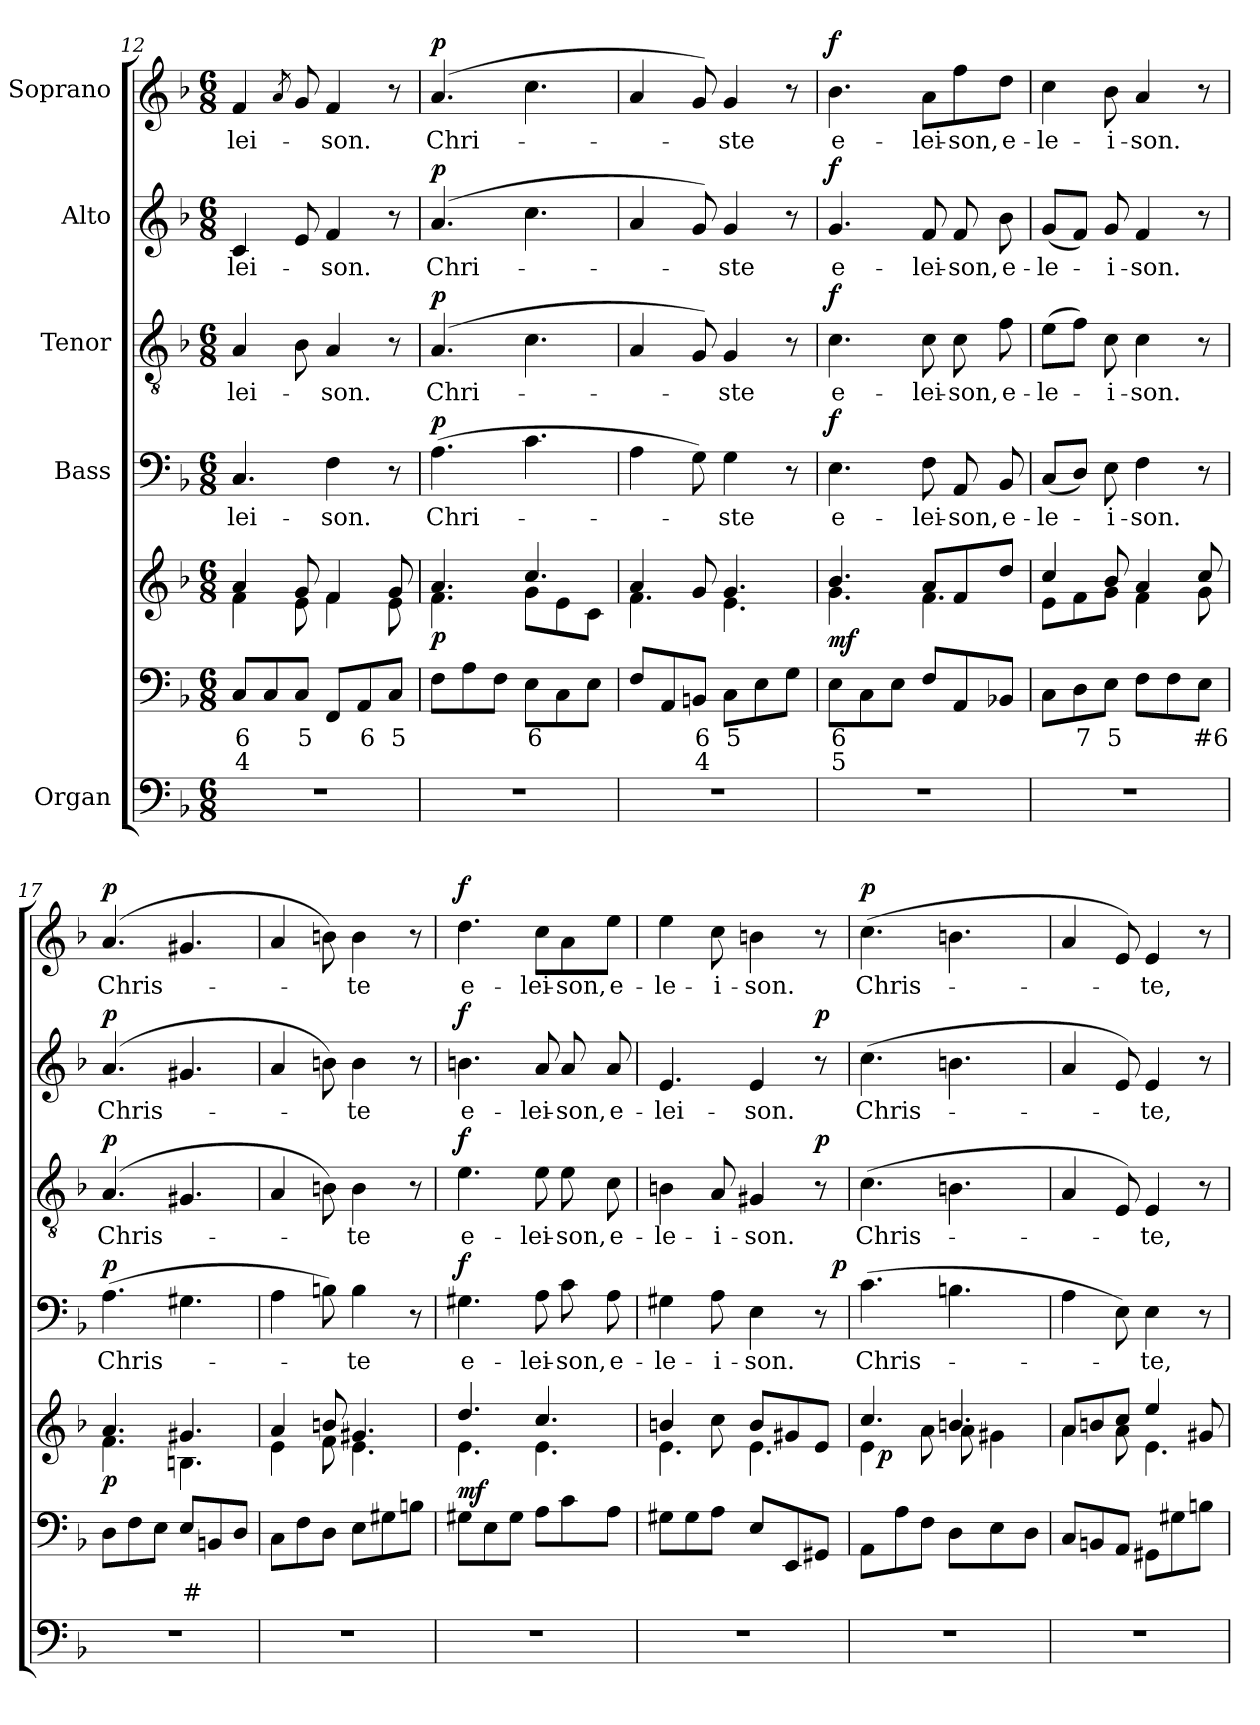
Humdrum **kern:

**kern	**kern	**text	**text	**kern	**dynam	**kern	**text	**dynam	**kern	**text	**dynam	**kern	**text	**dynam	**kern	**text	**dynam
*part5	*part5	*part5	*part5	*part5	*part5	*part4	*part4	*part4	*part3	*part3	*part3	*part2	*part2	*part2	*part1	*part1	*part1
*staff7	*staff6	*staff6	*staff6	*staff5	*staff5/6/7	*staff4	*staff4	*staff4	*staff3	*staff3	*staff3	*staff2	*staff2	*staff2	*staff1	*staff1	*staff1
*I"Organ	*	*	*	*	*	*I"Bass	*	*	*I"Tenor	*	*	*I"Alto	*	*	*I"Soprano	*	*
*clefF4	*clefF4	*	*	*clefG2	*	*clefF4	*	*	*clefGv2	*	*	*clefG2	*	*	*clefG2	*	*
*k[b-]	*k[b-]	*	*	*k[b-]	*	*k[b-]	*	*	*k[b-]	*	*	*k[b-]	*	*	*k[b-]	*	*
*M6/8	*M6/8	*	*	*M6/8	*	*M6/8	*	*	*M6/8	*	*	*M6/8	*	*	*M6/8	*	*
=12	=12	=12	=12	=12	=12	=12	=12	=12	=12	=12	=12	=12	=12	=12	=12	=12	=12
!	!	!LO:LY:b	!LO:LY:b	!	!	!	!LO:LY:b	!	!	!LO:LY:b	!	!	!LO:LY:b	!	!	!LO:LY:b	!
*	*	*	*	*^	*	*	*	*	*	*	*	*	*	*	*	*	*
2.r	8C/L	6	4	4a/	4f\	.	4.C/	-lei-	.	4A/	-lei-	.	4c/	-lei-	.	4f/	-lei-	.
.	8C/	.	.	.	.	.	.	.	.	.	.	.	.	.	.	.	.	.
.	.	.	.	.	.	.	.	.	.	.	.	.	.	.	.	8qa/	.	.
!	!	!LO:LY:b	!	!	!	!	!	!	!	!	!	!	!	!	!	!	!	!
.	8C/J	5	.	8g/	8e\	.	.	.	.	8B-\	.	.	8e/	.	.	8g/	.	.
!	!	!	!	!	!	!	!	!LO:LY:b	!	!	!LO:LY:b	!	!	!LO:LY:b	!	!	!LO:LY:b	!
.	8FF/L	.	.	4f/	4f\	.	4F\	-son.	.	4A/	-son.	.	4f/	-son.	.	4f/	-son.	.
!	!	!LO:LY:b	!	!	!	!	!	!	!	!	!	!	!	!	!	!	!	!
.	8AA/	6	.	.	.	.	.	.	.	.	.	.	.	.	.	.	.	.
!	!	!LO:LY:b	!	!	!	!	!	!	!	!	!	!	!	!	!	!	!	!
.	8C/J	5	.	8g/	8e\	.	8r	.	.	8r	.	.	8r	.	.	8r	.	.
=13	=13	=13	=13	=13	=13	=13	=13	=13	=13	=13	=13	=13	=13	=13	=13	=13	=13	=13
!	!	!	!	!	!	!LO:DY:b	!	!LO:LY:b	!LO:DY:a	!	!LO:LY:b	!LO:DY:a	!	!LO:LY:b	!LO:DY:a	!	!LO:LY:b	!LO:DY:a
2.r	8F\L	.	.	4.a/	4.f\	p	(4.A\	Chri-	p	(4.A/	Chri-	p	(4.a/	Chri-	p	(4.a/	Chri-	p
.	8A\	.	.	.	.	.	.	.	.	.	.	.	.	.	.	.	.	.
.	8F\J	.	.	.	.	.	.	.	.	.	.	.	.	.	.	.	.	.
!	!	!LO:LY:b	!	!	!	!	!	!	!	!	!	!	!	!	!	!	!	!
.	8E\L	6	.	4.cc/	8g\L	.	4.c\	.	.	4.c\	.	.	4.cc\	.	.	4.cc\	.	.
.	8C\	.	.	.	8e\	.	.	.	.	.	.	.	.	.	.	.	.	.
.	8E\J	.	.	.	8c\J	.	.	.	.	.	.	.	.	.	.	.	.	.
=14	=14	=14	=14	=14	=14	=14	=14	=14	=14	=14	=14	=14	=14	=14	=14	=14	=14	=14
2.r	8F/L	.	.	4a/	4.f\	.	4A\	.	.	4A/	.	.	4a/	.	.	4a/	.	.
.	8AA/	.	.	.	.	.	.	.	.	.	.	.	.	.	.	.	.	.
!	!	!LO:LY:b	!LO:LY:b	!	!	!	!	!	!	!	!	!	!	!	!	!	!	!
.	8BBn/J	6	4	8g/	.	.	8G\)	.	.	8G/)	.	.	8g/)	.	.	8g/)	.	.
!	!	!LO:LY:b	!	!	!	!	!	!LO:LY:b	!	!	!LO:LY:b	!	!	!LO:LY:b	!	!	!LO:LY:b	!
.	8C\L	5	.	4.g/	4.e\	.	4G\	-ste	.	4G/	-ste	.	4g/	-ste	.	4g/	-ste	.
.	8E\	.	.	.	.	.	.	.	.	.	.	.	.	.	.	.	.	.
.	8G\J	.	.	.	.	.	8r	.	.	8r	.	.	8r	.	.	8r	.	.
!!LO:PB:g=z
=15	=15	=15	=15	=15	=15	=15	=15	=15	=15	=15	=15	=15	=15	=15	=15	=15	=15	=15
!	!	!LO:LY:b	!LO:LY:b	!	!	!LO:DY:b	!	!LO:LY:b	!LO:DY:a	!	!LO:LY:b	!LO:DY:a	!	!LO:LY:b	!LO:DY:a	!	!LO:LY:b	!LO:DY:a
2.r	8E\L	6	5	4.b-/	4.g\	mf	4.E\	e-	f	4.c\	e-	f	4.g/	e-	f	4.b-\	e-	f
.	8C\	.	.	.	.	.	.	.	.	.	.	.	.	.	.	.	.	.
.	8E\J	.	.	.	.	.	.	.	.	.	.	.	.	.	.	.	.	.
!	!	!	!	!	!	!	!	!LO:LY:b	!	!	!LO:LY:b	!	!	!LO:LY:b	!	!	!LO:LY:b	!
.	8F/L	.	.	8a/L	4.f\	.	8F\	-lei-	.	8c\	-lei-	.	8f/	-lei-	.	8a\L	-lei-	.
!	!	!	!	!	!	!	!	!LO:LY:b	!	!	!LO:LY:b	!	!	!LO:LY:b	!	!	!LO:LY:b	!
.	8AA/	.	.	8f/	.	.	8AA/	-son,	.	8c\	-son,	.	8f/	-son,	.	8ff\	-son,	.
!	!	!	!	!	!	!	!	!LO:LY:b	!	!	!LO:LY:b	!	!	!LO:LY:b	!	!	!LO:LY:b	!
.	8BB-X/J	.	.	8dd/J	.	.	8BB-/	e-	.	8f\	e-	.	8b-\	e-	.	8dd\J	e-	.
=16	=16	=16	=16	=16	=16	=16	=16	=16	=16	=16	=16	=16	=16	=16	=16	=16	=16	=16
!	!	!	!	!	!	!	!	!LO:LY:b	!	!	!LO:LY:b	!	!	!LO:LY:b	!	!	!LO:LY:b	!
2.r	8C\L	.	.	4cc/	8e\L	.	(8C/L	-le-	.	(8e\L	-le-	.	(8g/L	-le-	.	4cc\	-le-	.
!	!	!LO:LY:b	!	!	!	!	!	!	!	!	!	!	!	!	!	!	!	!
.	8D\	7	.	.	8f\	.	8D/J)	.	.	8f\J)	.	.	8f/J)	.	.	.	.	.
!	!	!LO:LY:b	!	!	!	!	!	!LO:LY:b	!	!	!LO:LY:b	!	!	!LO:LY:b	!	!	!LO:LY:b	!
.	8E\J	5	.	8b-/	8g\J	.	8E\	-i-	.	8c\	-i-	.	8g/	-i-	.	8b-\	-i-	.
!	!	!	!	!	!	!	!	!LO:LY:b	!	!	!LO:LY:b	!	!	!LO:LY:b	!	!	!LO:LY:b	!
.	8F\L	.	.	4a/	4f\	.	4F\	-son.	.	4c\	-son.	.	4f/	-son.	.	4a/	-son.	.
.	8F\	.	.	.	.	.	.	.	.	.	.	.	.	.	.	.	.	.
!	!	!LO:LY:b	!	!	!	!	!	!	!	!	!	!	!	!	!	!	!	!
.	8E\J	#6	.	8cc/	8g\	.	8r	.	.	8r	.	.	8r	.	.	8r	.	.
=17	=17	=17	=17	=17	=17	=17	=17	=17	=17	=17	=17	=17	=17	=17	=17	=17	=17	=17
!	!	!	!	!	!	!LO:DY:b	!	!LO:LY:b	!LO:DY:a	!	!LO:LY:b	!LO:DY:a	!	!LO:LY:b	!LO:DY:a	!	!LO:LY:b	!LO:DY:a
2.r	8D\L	.	.	4.a/	4.f\	p	(4.A\	Chris-	p	(4.A/	Chris-	p	(4.a/	Chris-	p	(4.a/	Chris-	p
.	8F\	.	.	.	.	.	.	.	.	.	.	.	.	.	.	.	.	.
.	8E\J	.	.	.	.	.	.	.	.	.	.	.	.	.	.	.	.	.
!	!	!LO:LY:b	!	!	!	!	!	!	!	!	!	!	!	!	!	!	!	!
.	8E/L	#	.	4.g#X/	4.Bn\	.	4.G#X\	.	.	4.G#X/	.	.	4.g#X/	.	.	4.g#X/	.	.
.	8BBn/	.	.	.	.	.	.	.	.	.	.	.	.	.	.	.	.	.
.	8D/J	.	.	.	.	.	.	.	.	.	.	.	.	.	.	.	.	.
=18	=18	=18	=18	=18	=18	=18	=18	=18	=18	=18	=18	=18	=18	=18	=18	=18	=18	=18
2.r	8C\L	.	.	4a/	4e\	.	4A\	.	.	4A/	.	.	4a/	.	.	4a/	.	.
.	8F\	.	.	.	.	.	.	.	.	.	.	.	.	.	.	.	.	.
.	8D\J	.	.	8bn/	8f\	.	8Bn\)	.	.	8Bn\)	.	.	8bn\)	.	.	8bn\)	.	.
!	!	!	!	!	!	!	!	!LO:LY:b	!	!	!LO:LY:b	!	!	!LO:LY:b	!	!	!LO:LY:b	!
.	8E\L	.	.	4.g#X/	4.e\	.	4B\	-te	.	4B\	-te	.	4b\	-te	.	4b\	-te	.
.	8G#X\	.	.	.	.	.	.	.	.	.	.	.	.	.	.	.	.	.
.	8Bn\J	.	.	.	.	.	8r	.	.	8r	.	.	8r	.	.	8r	.	.
=19	=19	=19	=19	=19	=19	=19	=19	=19	=19	=19	=19	=19	=19	=19	=19	=19	=19	=19
!	!	!	!	!	!	!LO:DY:b	!	!LO:LY:b	!LO:DY:a	!	!LO:LY:b	!LO:DY:a	!	!LO:LY:b	!LO:DY:a	!	!LO:LY:b	!LO:DY:a
2.r	8G#X\L	.	.	4.dd/	4.e\	mf	4.G#X\	e-	f	4.e\	e-	f	4.bn\	e-	f	4.dd\	e-	f
.	8E\	.	.	.	.	.	.	.	.	.	.	.	.	.	.	.	.	.
.	8G#\J	.	.	.	.	.	.	.	.	.	.	.	.	.	.	.	.	.
!	!	!	!	!	!	!	!	!LO:LY:b	!	!	!LO:LY:b	!	!	!LO:LY:b	!	!	!LO:LY:b	!
.	8A\L	.	.	4.cc/	4.e\	.	8A\	-lei-	.	8e\	lei-	.	8a/	lei-	.	8cc\L	lei-	.
!	!	!	!	!	!	!	!	!LO:LY:b	!	!	!LO:LY:b	!	!	!LO:LY:b	!	!	!LO:LY:b	!
.	8c\	.	.	.	.	.	8c\	-son,	.	8e\	-son,	.	8a/	-son,	.	8a\	-son,	.
!	!	!	!	!	!	!	!	!LO:LY:b	!	!	!LO:LY:b	!	!	!LO:LY:b	!	!	!LO:LY:b	!
.	8A\J	.	.	.	.	.	8A\	e-	.	8c\	e-	.	8a/	e-	.	8ee\J	e-	.
=20	=20	=20	=20	=20	=20	=20	=20	=20	=20	=20	=20	=20	=20	=20	=20	=20	=20	=20
!	!	!	!	!	!	!	!	!LO:LY:b	!	!	!LO:LY:b	!	!	!LO:LY:b	!	!	!LO:LY:b	!
*	*	*	*	*	*	*	*^	*	*	*	*	*	*	*	*	*	*	*
2.r	8G#X\L	.	.	4bn/	4.e\	.	4G#X\	2ryy	-le-	.	4Bn\	-le-	.	4.e/	-lei-	.	4ee\	-le-	.
.	8G#\	.	.	.	.	.	.	.	.	.	.	.	.	.	.	.	.	.	.
!	!	!	!	!	!	!	!	!	!LO:LY:b	!	!	!LO:LY:b	!	!	!	!	!	!LO:LY:b	!
.	8A\J	.	.	8cc\	.	.	8A\	.	-i-	.	8A/	-i-	.	.	.	.	8cc\	-i-	.
!	!	!	!	!	!	!	!	!	!LO:LY:b	!	!	!LO:LY:b	!	!	!LO:LY:b	!	!	!LO:LY:b	!
.	8E/L	.	.	8b/L	4.e\	.	4E\	.	-son.	.	4G#X/	-son.	.	4e/	-son.	.	4bn\	-son.	.
.	8EE/	.	.	8g#X/	.	.	.	8.ryy	.	.	.	.	.	.	.	.	.	.	.
!	!	!	!	!	!	!	!	!	!	!	!	!	!LO:DY:a	!	!	!LO:DY:a	!	!	!
.	8GG#X/J	.	.	8e/J	.	.	8r	.	.	.	8r	.	p	8r	.	p	8r	.	.
!	!	!	!	!	!	!	!	!	!	!LO:DY:a	!	!	!	!	!	!	!	!	!
.	.	.	.	.	.	.	.	16ryy	.	p	.	.	.	.	.	.	.	.	.
=21	=21	=21	=21	=21	=21	=21	=21	=21	=21	=21	=21	=21	=21	=21	=21	=21	=21	=21	=21
!	!	!	!	!	!	!	!	!	!LO:LY:b	!	!	!LO:LY:b	!	!	!LO:LY:b	!	!	!LO:LY:b	!LO:DY:a
*	*	*	*	*	*^	*	*v	*v	*	*	*	*	*	*	*	*	*	*	*
2.r	8AA\L	.	.	4.cc/	4e\	16ryy	.	(4.c\	Chris-	.	(4.c\	-Chris-	.	(4.cc\	-Chris-	.	(4.cc\	-Chris-	p
!	!	!	!	!	!	!	!LO:DY:b	!	!	!	!	!	!	!	!	!	!	!	!
.	.	.	.	.	.	2ryy	p	.	.	.	.	.	.	.	.	.	.	.	.
.	8A\	.	.	.	.	.	.	.	.	.	.	.	.	.	.	.	.	.	.
.	8F\J	.	.	.	8a\	.	.	.	.	.	.	.	.	.	.	.	.	.	.
.	8D\L	.	.	4.bn/	8a\	.	.	4.Bn\	.	.	4.Bn\	.	.	4.bn\	.	.	4.bn\	.	.
.	8E\	.	.	.	4g#X\	.	.	.	.	.	.	.	.	.	.	.	.	.	.
.	.	.	.	.	.	8.ryy	.	.	.	.	.	.	.	.	.	.	.	.	.
.	8D\J	.	.	.	.	.	.	.	.	.	.	.	.	.	.	.	.	.	.
*	*	*	*	*	*v	*v	*	*	*	*	*	*	*	*	*	*	*	*	*
!!LO:LB:g=z
=22	=22	=22	=22	=22	=22	=22	=22	=22	=22	=22	=22	=22	=22	=22	=22	=22	=22	=22
2.r	8C/L	.	.	8a/L	4a\	.	4A\	.	.	4A/	.	.	4a/	.	.	4a/	.	.
.	8BBn/	.	.	8bn/	.	.	.	.	.	.	.	.	.	.	.	.	.	.
.	8AA/J	.	.	8cc/J	8a\	.	8E\)	.	.	8E/)	.	.	8e/)	.	.	8e/)	.	.
!	!	!	!	!	!	!	!	!LO:LY:b	!	!	!LO:LY:b	!	!	!LO:LY:b	!	!	!LO:LY:b	!
.	8GG#X\L	.	.	4ee/	4.e\	.	4E\	-te,	.	4E/	-te,	.	4e/	-te,	.	4e/	-te,	.
.	8G#X\	.	.	.	.	.	.	.	.	.	.	.	.	.	.	.	.	.
.	8Bn\J	.	.	8g#X/	.	.	8r	.	.	8r	.	.	8r	.	.	8r	.	.
*	*	*	*	*v	*v	*	*	*	*	*	*	*	*	*	*	*	*	*
=	=	=	=	=	=	=	=	=	=	=	=	=	=	=	=	=	=
*-	*-	*-	*-	*-	*-	*-	*-	*-	*-	*-	*-	*-	*-	*-	*-	*-	*-
